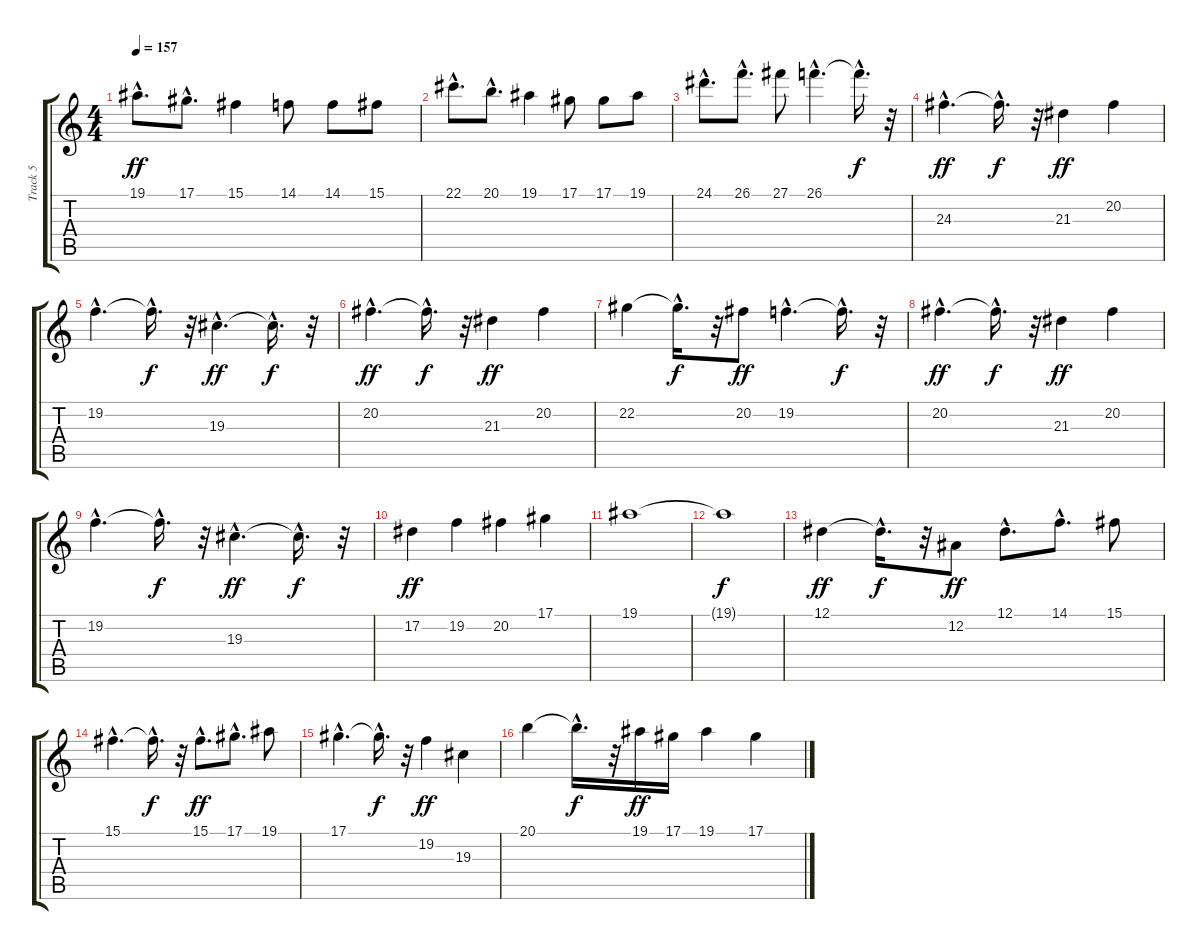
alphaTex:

\track ("Track 5" "Track 5") {instrument sopranosax}
\staff {score tabs}
\tuning (Eb4 Bb3 Gb3 Db3 Ab2 Eb2) {hide}
\ts (4 4)
\tempo 157
\clef g2
\ks c
19.1{hac}.8{d dy ff} 17.1{hac}.8{d} 15.1.4 14.1.8 14.1.8 15.1.8 |
22.1{hac}.8{d} 20.1{hac}.8{d} 19.1.4 17.1.8 17.1.8 19.1.8 |
24.1{hac}.8{d} 26.1{hac}.8{d} 27.1.8 26.1{hac}.4{d} 26.1{hac t}.16{d dy f} r.32 |
24.3{hac}.4{d dy ff} 24.3{hac t}.16{d dy f} r.32 21.3.4{dy ff} 20.2.4 |
19.2{hac}.4{d} 19.2{hac t}.16{d dy f} r.32 19.3{hac}.4{d dy ff} 19.3{hac t}.16{d dy f} r.32 |
20.2{hac}.4{d dy ff} 20.2{hac t}.16{d dy f} r.32 21.3.4{dy ff} 20.2.4 |
22.2.4 22.2{hac t}.16{d dy f} r.32 20.2.8{dy ff} 19.2{hac}.4{d} 19.2{hac t}.16{d dy f} r.32 |
20.2{hac}.4{d dy ff} 20.2{hac t}.16{d dy f} r.32 21.3.4{dy ff} 20.2.4 |
19.2{hac}.4{d} 19.2{hac t}.16{d dy f} r.32 19.3{hac}.4{d dy ff} 19.3{hac t}.16{d dy f} r.32 |
17.2.4{dy ff} 19.2.4 20.2.4 17.1.4 |
19.1.1 |
19.1{t}.1{dy f} |
12.1.4{dy ff} 12.1{hac t}.16{d dy f} r.32 12.2.8{dy ff} 12.1{hac}.8{d} 14.1{hac}.8{d} 15.1.8 |
15.1{hac}.4{d} 15.1{hac t}.16{d dy f} r.32 15.1{hac}.8{d dy ff} 17.1{hac}.8{d} 19.1.8 |
17.1{hac}.4{d} 17.1{hac t}.16{d dy f} r.32 19.2.4{dy ff} 19.3.4 |
20.1.4 20.1{hac t}.16{d dy f} r.32 19.1.16{dy ff} 17.1.16 19.1.4 17.1.4
